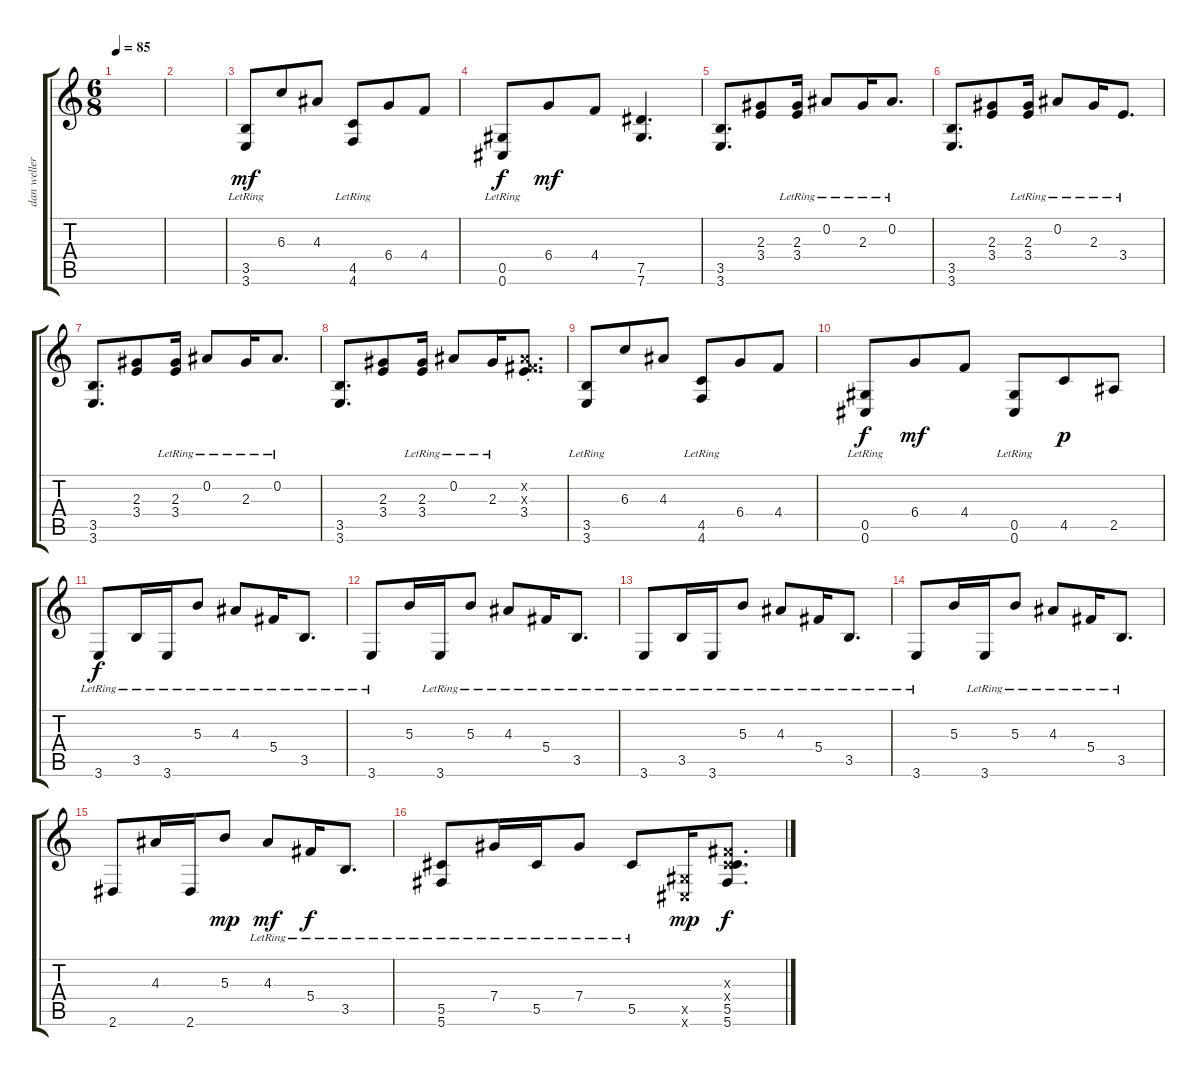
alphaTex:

\track ("dan weller" "dan weller") {instrument distortionguitar}
\staff {score tabs}
\tuning (Eb4 Bb3 Gb3 Db3 Ab2 Db2) {hide}
\ts (6 8)
\tempo 85
\clef g2
\ks c
|
|
(3.5{lr} 3.6{lr}).8{dy mf} 6.3.8 4.3.8 (4.5{lr} 4.6{lr}).8 6.4.8 4.4.8 |
(0.5{lr} 0.6{lr}).8{dy f} 6.4.8{dy mf} 4.4.8 (7.5 7.6).4{d} |
(3.5 3.6).8{d} (2.3 3.4).8 (2.3{lr} 3.4{lr}).16 0.2{lr}.8 2.3{lr}.16 0.2{lr}.8{d} |
(3.5 3.6).8{d} (2.3 3.4).8 (2.3{lr} 3.4{lr}).16 0.2{lr}.8 2.3{lr}.16 3.4{lr}.8{d} |
(3.5 3.6).8{d} (2.3 3.4).8 (2.3{lr} 3.4{lr}).16 0.2{lr}.8 2.3{lr}.16 0.2{lr}.8{d} |
(3.5 3.6).8{d} (2.3 3.4).8 (2.3{lr} 3.4{lr}).16 0.2{lr}.8 2.3{lr}.16 (0.2{x} 0.3{x} 3.4{st}).8{d} |
(3.5{lr} 3.6{lr}).8 6.3.8 4.3.8 (4.5{lr} 4.6{lr}).8 6.4.8 4.4.8 |
(0.5{lr} 0.6{lr}).8{dy f} 6.4.8{dy mf} 4.4.8 (0.5 0.6{lr}).8 4.5.8{dy p} 2.5.8 |
3.6{lr}.8{dy f} 3.5{lr}.16 3.6{lr}.16 5.3{lr}.8 4.3{lr}.8 5.4{lr}.16 3.5{lr}.8{d} |
3.6{lr}.8 5.3.16 3.6{lr}.16 5.3{lr}.8 4.3{lr}.8 5.4{lr}.16 3.5{lr}.8{d} |
3.6{lr}.8 3.5{lr}.16 3.6{lr}.16 5.3{lr}.8 4.3{lr}.8 5.4{lr}.16 3.5{lr}.8{d} |
3.6{lr}.8 5.3.16 3.6{lr}.16 5.3{lr}.8 4.3{lr}.8 5.4{lr}.16 3.5{lr}.8{d} |
2.6.8 4.3.16 2.6.16 5.3.8{dy mp} 4.3{lr}.8{dy mf} 5.4{lr}.16{dy f} 3.5{lr}.8{d} |
(5.5{lr} 5.6{lr}).8 7.4{lr}.16 5.5{lr}.16 7.4{lr}.8 5.5{lr}.8 (0.5{x} 0.6{x}).16{dy mp} (0.3{x} 0.4{x} 5.5 5.6).8{d dy f}
